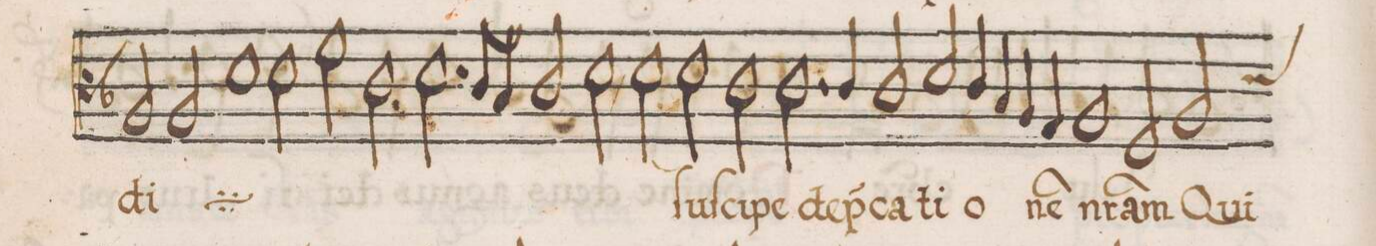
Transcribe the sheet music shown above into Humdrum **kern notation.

**kern	**text
*I"TENOR	*
*clefC3	*
*k[b-]	*
*met(C)	*
*M2/1	*
2A/	-di
*	*ij
2A/	pec-
=76-	=76-
1d\	-ca-
2d\	-ta
2f\	.
=77-	=77-
2c\	mun-
2.d\	.
8c/L	.
8B-/J	.
2c/	.
=78-	=78-
2d,\	-di
*	*Xij
2d\	ſu-
2d\	-ſci-
2c\	-pe
=79-	=79-
2.c\	de-
4c/	-p(re)-
2c/	-ca-
2d/	-ti-
=80-	=80-
4c/	-o-
4B-/	.
4A/	-ne(m)
4G/	.
1A/	n(ost)-
=81-	=81-
2F/	-ram
*custos:d	*
2A/	Qui
*-	*-
